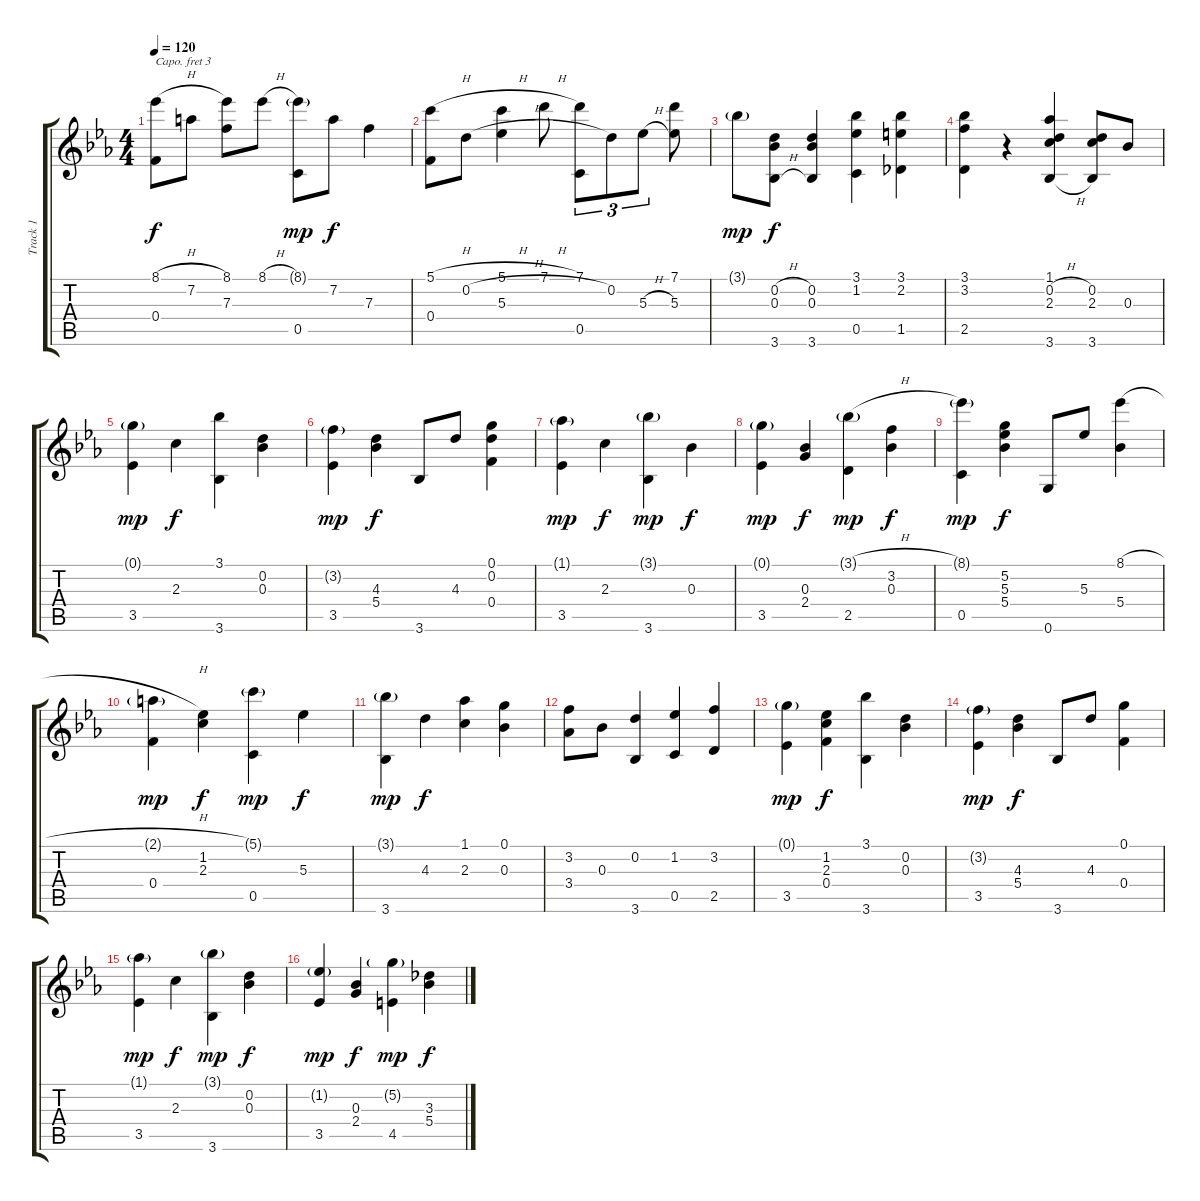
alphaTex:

\track ("Track 1" "Track 1") {instrument acousticguitarsteel}
\staff {score tabs}
\capo 3
\tuning (E4 B3 G3 D3 A2 E2) {hide}
\ts (4 4)
\tempo 120
\clef g2
\ks eb
(8.1{h} 0.4).8{dy f} 7.2.8 (8.1 7.3).8 8.1{h}.8 (8.1{g} 0.5).8{dy mp} 7.2.8{dy f} 7.3.4 |
(5.1{h} 0.4).8 0.2{h}.8 (5.1{h} 5.3).4 7.1{h}.8 (7.1 0.5).8{tu (3 2)} 0.2.8{tu (3 2)} 5.3{h}.8{tu (3 2)} (7.1 5.3).8 |
3.1{g}.8{dy mp} (0.2{h} 0.3{h} 3.6{h}).8{dy f} (0.2 0.3 3.6).4 (3.1 1.2 0.5).4 (3.1 2.2 1.5).4 |
(3.1 3.2 2.5).4 r.4 (1.1 0.2{h} 2.3{h} 3.6{h}).4 (0.2 2.3 3.6).8 0.3.8 |
(0.1{g} 3.5).4{dy mp} 2.3.4{dy f} (3.1 3.6).4 (0.2 0.3).4 |
(3.2{g} 3.5).4{dy mp} (4.3 5.4).4{dy f} 3.6.8 4.3.8 (0.1 0.2 0.4).4 |
(1.1{g} 3.5).4{dy mp} 2.3.4{dy f} (3.1{g} 3.6).4{dy mp} 0.3.4{dy f} |
(0.1{g} 3.5).4{dy mp} (0.3 2.4).4{dy f} (3.1{h g} 2.5).4{dy mp} (3.2 0.3).4{dy f} |
(8.1{g} 0.5).4{dy mp} (5.2 5.3 5.4).4{dy f} 0.6.8 5.3.8 (8.1{h} 5.4).4 |
(2.1{h g} 0.4).4{dy mp} (1.2 2.3).4{dy f} (5.1{g} 0.5).4{dy mp} 5.3.4{dy f} |
(3.1{g} 3.6).4{dy mp} 4.3.4{dy f} (1.1 2.3).4 (0.1 0.3).4 |
(3.2 3.4).8 0.3.8 (0.2 3.6).4 (1.2 0.5).4 (3.2 2.5).4 |
(0.1{g} 3.5).4{dy mp} (1.2 2.3 0.4).4{dy f} (3.1 3.6).4 (0.2 0.3).4 |
(3.2{g} 3.5).4{dy mp} (4.3 5.4).4{dy f} 3.6.8 4.3.8 (0.1 0.4).4 |
(1.1{g} 3.5).4{dy mp} 2.3.4{dy f} (3.1{g} 3.6).4{dy mp} (0.2 0.3).4{dy f} |
(1.2{g} 3.5).4{dy mp} (0.3 2.4).4{dy f} (5.2{g} 4.5).4{dy mp} (3.3 5.4).4{dy f}
